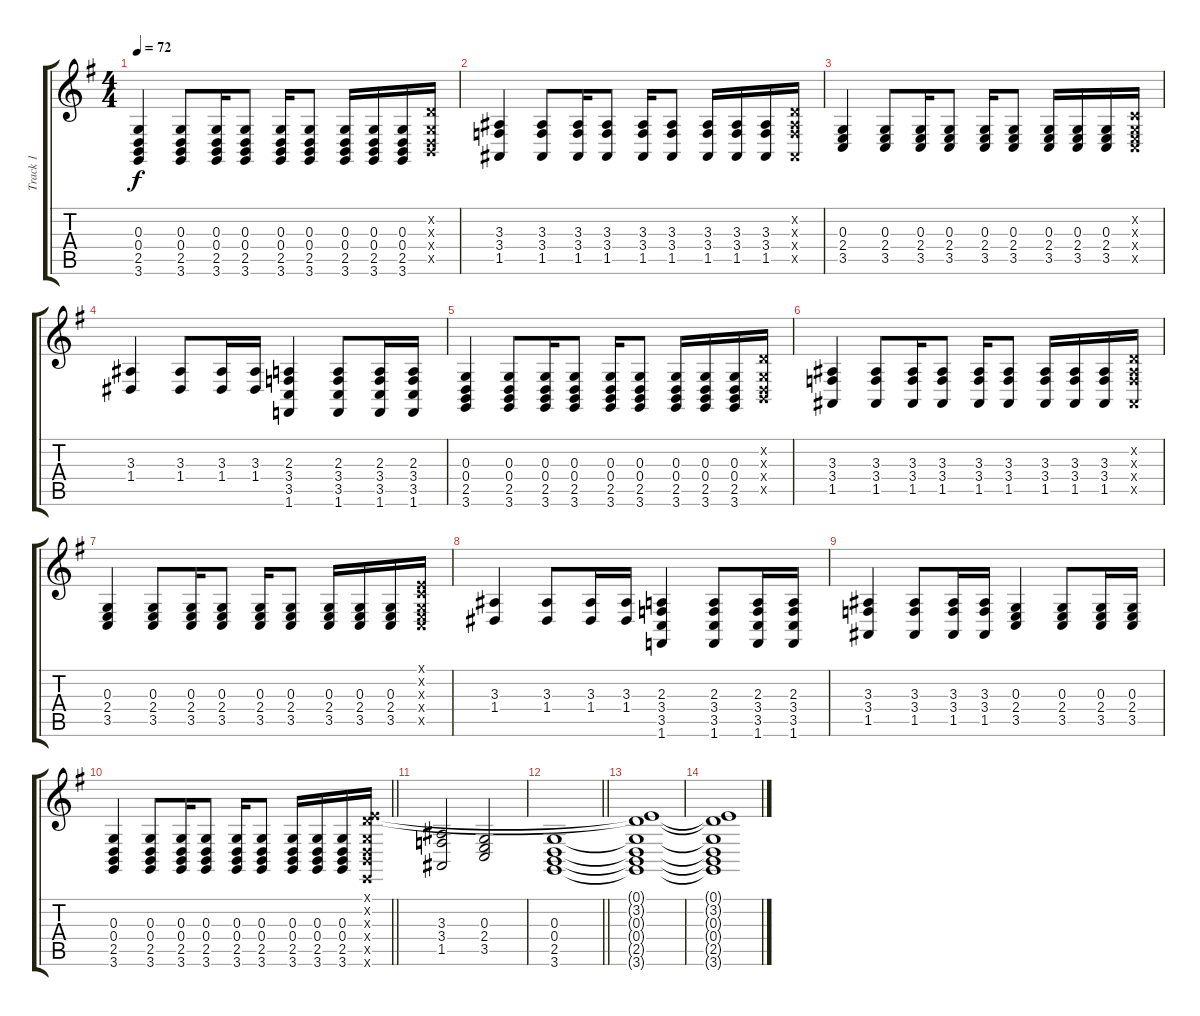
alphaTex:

\track ("Track 1" "Track 1") {instrument brightacousticpiano}
\staff {score tabs}
\tuning (E4 B3 G3 D3 A2 E2) {hide}
\ts (4 4)
\tempo 72
\clef g2
\ks g
(0.3 0.4 2.5 3.6).4{dy f} (0.3 0.4 2.5 3.6).8 (0.3 0.4 2.5 3.6).16 (0.3 0.4 2.5 3.6).8 (0.3 0.4 2.5 3.6).16 (0.3 0.4 2.5 3.6).8 (0.3 0.4 2.5 3.6).16 (0.3 0.4 2.5 3.6).16 (0.3 0.4 2.5 3.6).16 (3.2{x} 0.3{x} 0.4{x} 2.5{x}).16 |
(3.3 3.4 1.5).4 (3.3 3.4 1.5).8 (3.3 3.4 1.5).16 (3.3 3.4 1.5).8 (3.3 3.4 1.5).16 (3.3 3.4 1.5).8 (3.3 3.4 1.5).16 (3.3 3.4 1.5).16 (3.3 3.4 1.5).16 (3.2{x} 3.3{x} 3.4{x} 1.5{x}).16 |
(0.3 2.4 3.5).4 (0.3 2.4 3.5).8 (0.3 2.4 3.5).16 (0.3 2.4 3.5).8 (0.3 2.4 3.5).16 (0.3 2.4 3.5).8 (0.3 2.4 3.5).16 (0.3 2.4 3.5).16 (0.3 2.4 3.5).16 (1.2{x} 0.3{x} 2.4{x} 3.5{x}).16 |
(3.3 1.4).4 (3.3 1.4).8 (3.3 1.4).16 (3.3 1.4).16 (2.3 3.4 3.5 1.6).4 (2.3 3.4 3.5 1.6).8 (2.3 3.4 3.5 1.6).16 (2.3 3.4 3.5 1.6).16 |
(0.3 0.4 2.5 3.6).4 (0.3 0.4 2.5 3.6).8 (0.3 0.4 2.5 3.6).16 (0.3 0.4 2.5 3.6).8 (0.3 0.4 2.5 3.6).16 (0.3 0.4 2.5 3.6).8 (0.3 0.4 2.5 3.6).16 (0.3 0.4 2.5 3.6).16 (0.3 0.4 2.5 3.6).16 (3.2{x} 0.3{x} 0.4{x} 2.5{x}).16 |
(3.3 3.4 1.5).4 (3.3 3.4 1.5).8 (3.3 3.4 1.5).16 (3.3 3.4 1.5).8 (3.3 3.4 1.5).16 (3.3 3.4 1.5).8 (3.3 3.4 1.5).16 (3.3 3.4 1.5).16 (3.3 3.4 1.5).16 (3.2{x} 3.3{x} 3.4{x} 1.5{x}).16 |
(0.3 2.4 3.5).4 (0.3 2.4 3.5).8 (0.3 2.4 3.5).16 (0.3 2.4 3.5).8 (0.3 2.4 3.5).16 (0.3 2.4 3.5).8 (0.3 2.4 3.5).16 (0.3 2.4 3.5).16 (0.3 2.4 3.5).16 (0.1{x} 1.2{x} 0.3{x} 2.4{x} 3.5{x}).16 |
(3.3 1.4).4 (3.3 1.4).8 (3.3 1.4).16 (3.3 1.4).16 (2.3 3.4 3.5 1.6).4 (2.3 3.4 3.5 1.6).8 (2.3 3.4 3.5 1.6).16 (2.3 3.4 3.5 1.6).16 |
(3.3 3.4 1.5).4 (3.3 3.4 1.5).8 (3.3 3.4 1.5).16 (3.3 3.4 1.5).16 (0.3 2.4 3.5).4 (0.3 2.4 3.5).8 (0.3 2.4 3.5).16 (0.3 2.4 3.5).16 |
\barLineRight lightlight
(0.3 0.4 2.5 3.6).4 (0.3 0.4 2.5 3.6).8 (0.3 0.4 2.5 3.6).16 (0.3 0.4 2.5 3.6).8 (0.3 0.4 2.5 3.6).16 (0.3 0.4 2.5 3.6).8 (0.3 0.4 2.5 3.6).16 (0.3 0.4 2.5 3.6).16 (0.3 0.4 2.5 3.6).16 (0.1{x} 3.2{x} 0.3{x} 0.4{x} 2.5{x} 0.6{x}).16 |
(3.3 3.4 1.5).2 (0.3 2.4 3.5).2 |
\barLineRight lightlight
(0.3 0.4 2.5 3.6).1 |
(0.1{t} 3.2{t} 0.3{t} 0.4{t} 2.5{t} 3.6{t}).1 |
(0.1{t} 3.2{t} 0.3{t} 0.4{t} 2.5{t} 3.6{t}).1
